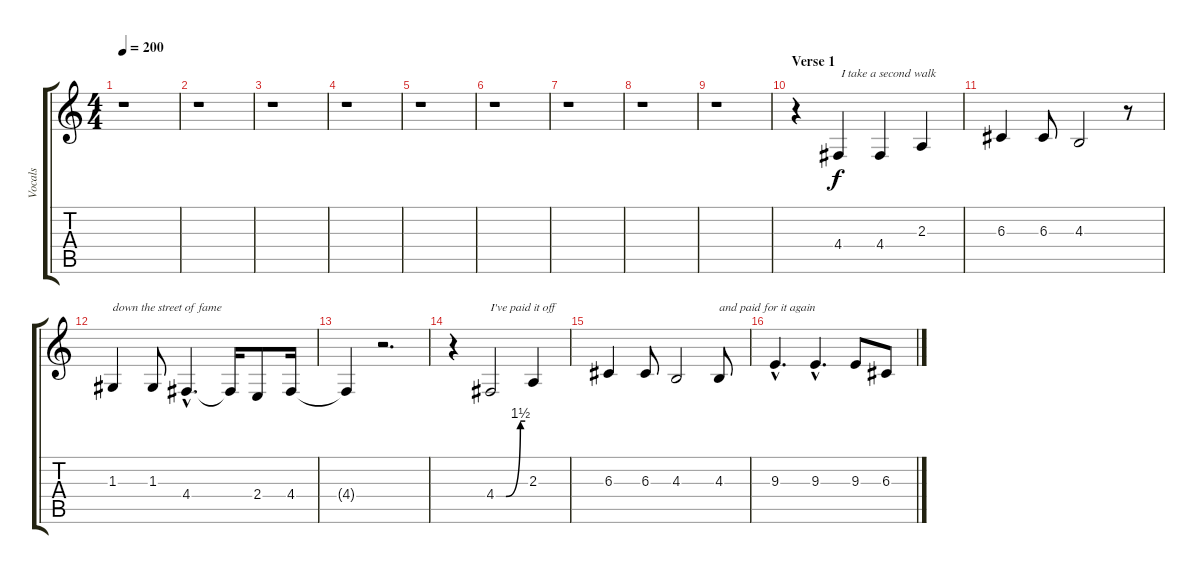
\track ("Vocals" "Vocals") {instrument bassoon}
\staff {score tabs}
\tuning (E4 B3 G3 D3 A2 E2) {hide}
\ts (4 4)
\tempo 200
\clef g2
\ks c
r.1{dy f instrument bassoon} |
r.1 |
r.1 |
r.1 |
r.1 |
r.1 |
r.1 |
r.1 |
r.1 |
\section ("" "Verse 1")
r.4 4.4.4{txt " I take a second walk"} 4.4.4 2.3.4 |
6.3.4 6.3.8 4.3.2 r.8 |
1.3.4{txt "down the street of fame"} 1.3.8 4.4{hac}.4{d} 4.4{t}.16 2.4.8 4.4.16 |
4.4{t}.4 r.2{d} |
r.4 4.4{be (custom 0 0 20 0 50 6 60 6)}.2{txt "I've paid it off"} 2.3.4 |
6.3.4 6.3.8 4.3.2 4.3.8{txt "and paid for it again"} |
9.3{hac}.4{d} 9.3{hac}.4{d} 9.3.8 6.3.8
